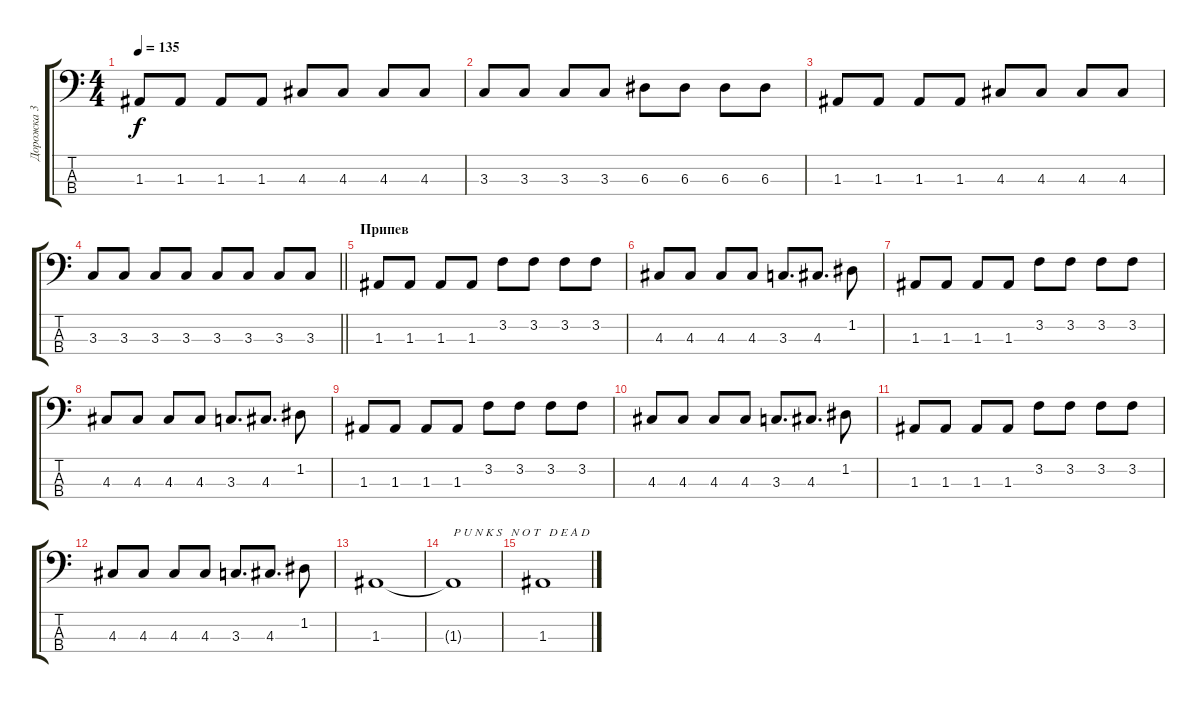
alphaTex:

\track ("Дорожка 3" "Дорожка 3") {instrument electricbassfinger}
\staff {score tabs}
\tuning (G2 D2 A1 E1) {hide}
\ts (4 4)
\tempo 135
\clef f4
\ks c
1.3.8{dy f} 1.3.8 1.3.8 1.3.8 4.3.8 4.3.8 4.3.8 4.3.8 |
3.3.8 3.3.8 3.3.8 3.3.8 6.3.8 6.3.8 6.3.8 6.3.8 |
1.3.8 1.3.8 1.3.8 1.3.8 4.3.8 4.3.8 4.3.8 4.3.8 |
\barLineRight lightlight
3.3.8 3.3.8 3.3.8 3.3.8 3.3.8 3.3.8 3.3.8 3.3.8 |
\section ("" "Припев")
1.3.8 1.3.8 1.3.8 1.3.8 3.2.8 3.2.8 3.2.8 3.2.8 |
4.3.8 4.3.8 4.3.8 4.3.8 3.3.8{d} 4.3.8{d} 1.2.8 |
1.3.8 1.3.8 1.3.8 1.3.8 3.2.8 3.2.8 3.2.8 3.2.8 |
4.3.8 4.3.8 4.3.8 4.3.8 3.3.8{d} 4.3.8{d} 1.2.8 |
1.3.8 1.3.8 1.3.8 1.3.8 3.2.8 3.2.8 3.2.8 3.2.8 |
4.3.8 4.3.8 4.3.8 4.3.8 3.3.8{d} 4.3.8{d} 1.2.8 |
1.3.8 1.3.8 1.3.8 1.3.8 3.2.8 3.2.8 3.2.8 3.2.8 |
4.3.8 4.3.8 4.3.8 4.3.8 3.3.8{d} 4.3.8{d} 1.2.8 |
1.3.1 |
1.3{t}.1{txt "P U N K S   N O T   D E A D"} |
1.3.1
